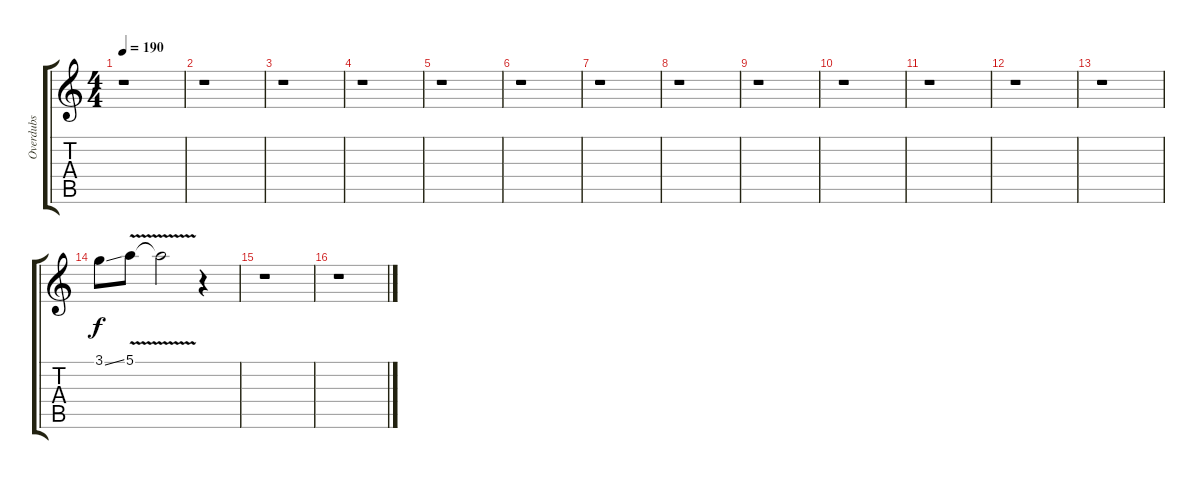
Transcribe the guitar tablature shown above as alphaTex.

\track ("Overdubs" "Overdubs") {instrument overdrivenguitar}
\staff {score tabs}
\tuning (E4 B3 G3 D3 A2 E2) {hide}
\ts (4 4)
\tempo 190
\clef g2
\ks c
r.1{dy f} |
r.1 |
r.1 |
r.1 |
r.1 |
r.1 |
r.1 |
r.1 |
r.1 |
r.1 |
r.1 |
r.1 |
r.1 |
3.1{ss}.8 5.1{v}.8 5.1{t}.2 r.4 |
r.1 |
r.1
